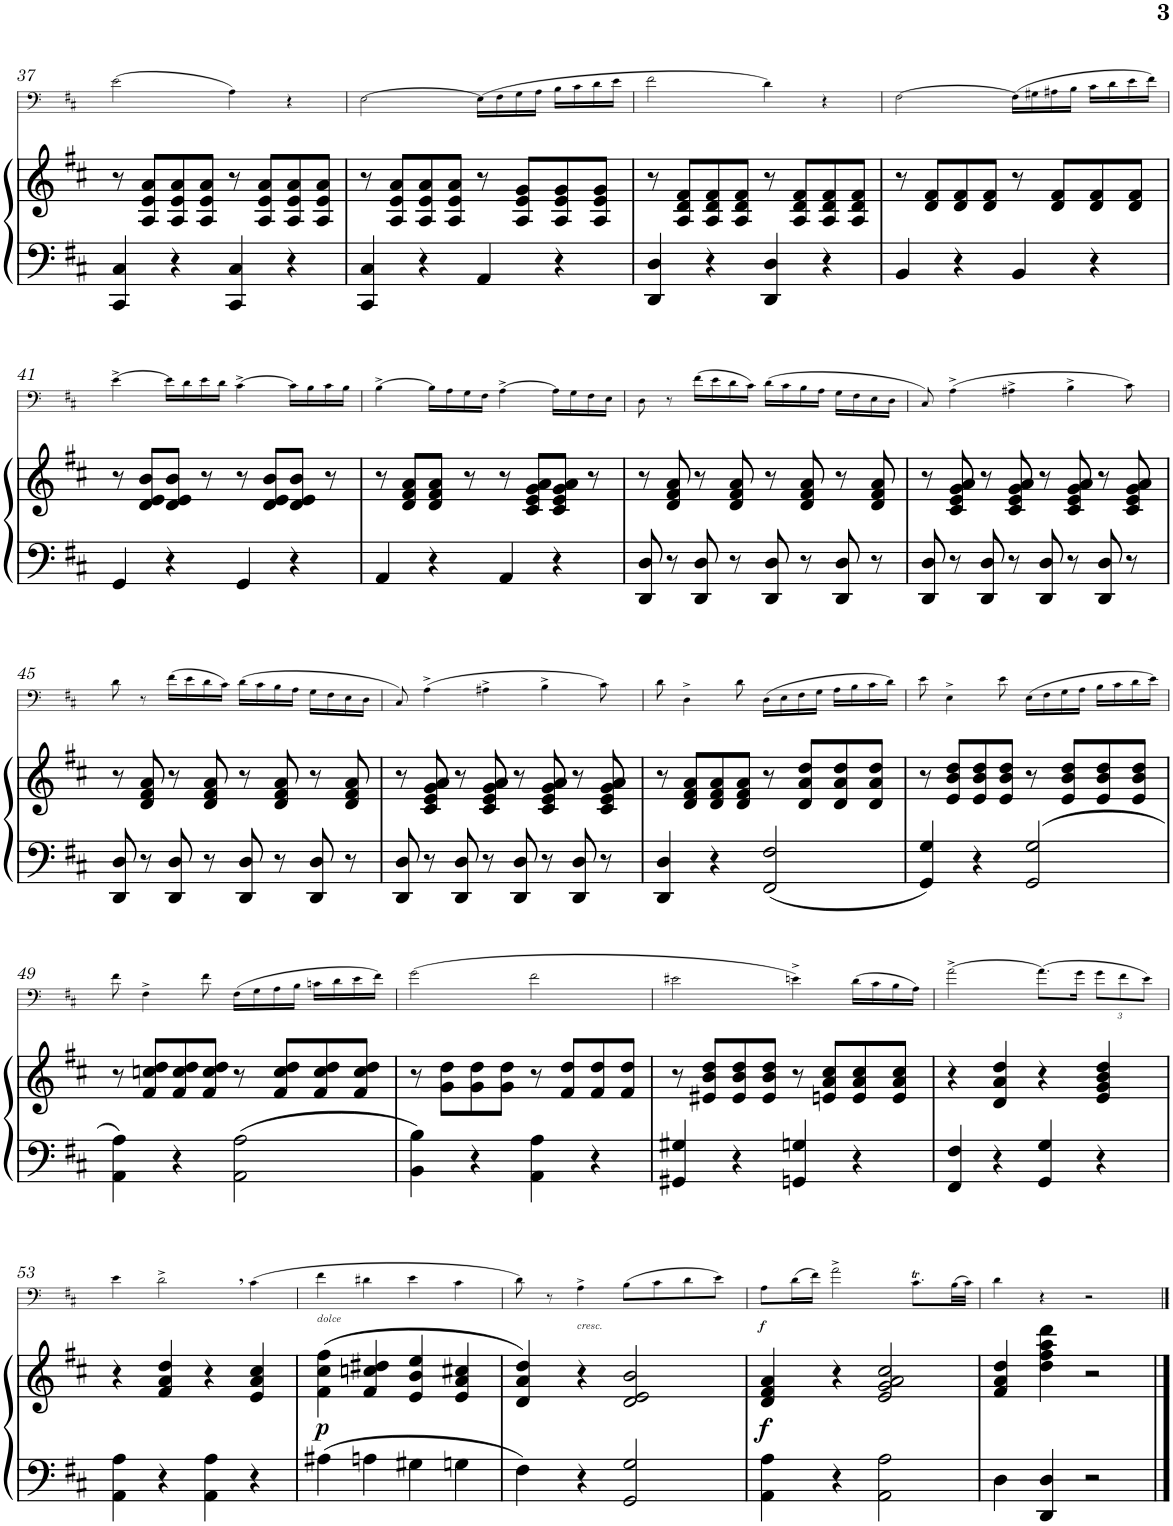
**kern	**kern	**dynam	**kern	**dynam
*part2	*part2	*part2	*part1	*part1
*staff3	*staff2	*staff2/3	*staff1	*staff1
*I"Piano	*	*	*I"Trombone	*
*I'Pno	*	*	*I'Trb	*
!!LO:PB:g=z
*clefF4	*clefG2	*	*clefF4	*
*k[f#c#]	*k[f#c#]	*	*k[f#c#]	*
*M4/4	*M4/4	*	*M4/4	*
*met(c)	*met(c)	*	*met(c)	*
=37	=37	=37	=37	=37
4CC#/ 4C#/	8r	.	(2e\	.
.	8A/ 8e/ 8a/L	.	.	.
4r	8A/ 8e/ 8a/	.	.	.
.	8A/ 8e/ 8a/J	.	.	.
4CC#/ 4C#/	8r	.	4A\)	.
.	8A/ 8e/ 8a/L	.	.	.
4r	8A/ 8e/ 8a/	.	4r	.
.	8A/ 8e/ 8a/J	.	.	.
=38	=38	=38	=38	=38
4CC#/ 4C#/	8r	.	[2E\	.
.	8A/ 8e/ 8a/L	.	.	.
4r	8A/ 8e/ 8a/	.	.	.
.	8A/ 8e/ 8a/J	.	.	.
4AA/	8r	.	(16E\LL]	.
.	.	.	16F#\	.
.	8A/ 8e/ 8g/L	.	16G\	.
.	.	.	16A\JJ	.
4r	8A/ 8e/ 8g/	.	16B\LL	.
.	.	.	16c#\	.
.	8A/ 8e/ 8g/J	.	16d\	.
.	.	.	16e\JJ	.
=39	=39	=39	=39	=39
4DD/ 4D/	8r	.	2f#\	.
.	8A/ 8d/ 8f#/L	.	.	.
4r	8A/ 8d/ 8f#/	.	.	.
.	8A/ 8d/ 8f#/J	.	.	.
4DD/ 4D/	8r	.	4d\)	.
.	8A/ 8d/ 8f#/L	.	.	.
4r	8A/ 8d/ 8f#/	.	4r	.
.	8A/ 8d/ 8f#/J	.	.	.
=40	=40	=40	=40	=40
4BB/	8r	.	[2F#\	.
.	8d/ 8f#/L	.	.	.
4r	8d/ 8f#/	.	.	.
.	8d/ 8f#/J	.	.	.
4BB/	8r	.	(16F#\LL]	.
.	.	.	16G#X\	.
.	8d/ 8f#/L	.	16A#X\	.
.	.	.	16B\JJ	.
4r	8d/ 8f#/	.	16c#\LL	.
.	.	.	16d\	.
.	8d/ 8f#/J	.	16e\	.
.	.	.	16f#\JJ)	.
!!LO:LB:g=z
=41	=41	=41	=41	=41
4GG/	8r	.	[4e^\	.
.	8d/ 8e/ 8b/L	.	.	.
4r	8d/ 8e/ 8b/J	.	16e\LL]	.
.	.	.	16d\	.
.	8r	.	16e\	.
.	.	.	16d\JJ	.
4GG/	8r	.	[4c#^\	.
.	8d/ 8e/ 8b/L	.	.	.
4r	8d/ 8e/ 8b/J	.	16c#\LL]	.
.	.	.	16B\	.
.	8r	.	16c#\	.
.	.	.	16B\JJ	.
=42	=42	=42	=42	=42
4AA/	8r	.	[4B^\	.
.	8d/ 8f#/ 8a/L	.	.	.
4r	8d/ 8f#/ 8a/J	.	16B\LL]	.
.	.	.	16A\	.
.	8r	.	16G\	.
.	.	.	16F#\JJ	.
4AA/	8r	.	[4A^\	.
.	8c#/ 8e/ 8g/ 8a/L	.	.	.
4r	8c#/ 8e/ 8g/ 8a/J	.	16A\LL]	.
.	.	.	16G\	.
.	8r	.	16F#\	.
.	.	.	16E\JJ	.
=43	=43	=43	=43	=43
8DD/ 8D/	8r	.	8D\	.
8r	8d/ 8f#/ 8a/	.	8r	.
8DD/ 8D/	8r	.	(16f#\LL	.
.	.	.	16e\	.
8r	8d/ 8f#/ 8a/	.	16d\	.
.	.	.	16c#\JJ)	.
8DD/ 8D/	8r	.	(16d\LL	.
.	.	.	16c#\	.
8r	8d/ 8f#/ 8a/	.	16B\	.
.	.	.	16A\JJ	.
8DD/ 8D/	8r	.	16G\LL	.
.	.	.	16F#\	.
8r	8d/ 8f#/ 8a/	.	16E\	.
.	.	.	16D\JJ	.
=44	=44	=44	=44	=44
8DD/ 8D/	8r	.	8C#/)	.
8r	8c#/ 8e/ 8g/ 8a/	.	(4A^\	.
8DD/ 8D/	8r	.	.	.
8r	8c#/ 8e/ 8g/ 8a/	.	4A#X^\	.
8DD/ 8D/	8r	.	.	.
8r	8c#/ 8e/ 8g/ 8a/	.	4B^\	.
8DD/ 8D/	8r	.	.	.
8r	8c#/ 8e/ 8g/ 8a/	.	8c#\)	.
!!LO:LB:g=z
=45	=45	=45	=45	=45
8DD/ 8D/	8r	.	8d\	.
8r	8d/ 8f#/ 8a/	.	8r	.
8DD/ 8D/	8r	.	(16f#\LL	.
.	.	.	16e\	.
8r	8d/ 8f#/ 8a/	.	16d\	.
.	.	.	16c#\JJ)	.
8DD/ 8D/	8r	.	(16d\LL	.
.	.	.	16c#\	.
8r	8d/ 8f#/ 8a/	.	16B\	.
.	.	.	16A\JJ	.
8DD/ 8D/	8r	.	16G\LL	.
.	.	.	16F#\	.
8r	8d/ 8f#/ 8a/	.	16E\	.
.	.	.	16D\JJ	.
=46	=46	=46	=46	=46
8DD/ 8D/	8r	.	8C#/)	.
8r	8c#/ 8e/ 8g/ 8a/	.	(4A^\	.
8DD/ 8D/	8r	.	.	.
8r	8c#/ 8e/ 8g/ 8a/	.	4A#X^\	.
8DD/ 8D/	8r	.	.	.
8r	8c#/ 8e/ 8g/ 8a/	.	4B^\	.
8DD/ 8D/	8r	.	.	.
8r	8c#/ 8e/ 8g/ 8a/	.	8c#\)	.
=47	=47	=47	=47	=47
4DD/ 4D/	8r	.	8d\	.
.	8d/ 8f#/ 8a/L	.	4D^\	.
4r	8d/ 8f#/ 8a/	.	.	.
.	8d/ 8f#/ 8a/J	.	8d\	.
2FF#/ 2F#/	8r	.	(16D\LL	.
.	.	.	16E\	.
.	8d/ 8a/ 8dd/L	.	16F#\	.
.	.	.	16G\JJ	.
.	8d/ 8a/ 8dd/	.	16A\LL	.
.	.	.	16B\	.
.	8d/ 8a/ 8dd/J	.	16c#\	.
.	.	.	16d\JJ)	.
=48	=48	=48	=48	=48
4GG/ 4G/	8r	.	8e\	.
.	8e/ 8b/ 8dd/L	.	4E^\	.
4r	8e/ 8b/ 8dd/	.	.	.
.	8e/ 8b/ 8dd/J	.	8e\	.
2GG/ 2G/	8r	.	(16E\LL	.
.	.	.	16F#\	.
.	8e/ 8b/ 8dd/L	.	16G\	.
.	.	.	16A\JJ	.
.	8e/ 8b/ 8dd/	.	16B\LL	.
.	.	.	16c#\	.
.	8e/ 8b/ 8dd/J	.	16d\	.
.	.	.	16e\JJ)	.
!!LO:LB:g=z
=49	=49	=49	=49	=49
4AA\ 4A\	8r	.	8f#\	.
.	8f#/ 8ccn/ 8dd/L	.	4F#^\	.
4r	8f#/ 8cc/ 8dd/	.	.	.
.	8f#/ 8cc/ 8dd/J	.	8f#\	.
2AA\ 2A\	8r	.	(16F#\LL	.
.	.	.	16G\	.
.	8f#/ 8cc/ 8dd/L	.	16A\	.
.	.	.	16B\JJ	.
.	8f#/ 8cc/ 8dd/	.	16cn\LL	.
.	.	.	16d\	.
.	8f#/ 8cc/ 8dd/J	.	16e\	.
.	.	.	16f#\JJ)	.
=50	=50	=50	=50	=50
4BB\ 4B\	8r	.	(2g\	.
.	8g\ 8dd\L	.	.	.
4r	8g\ 8dd\	.	.	.
.	8g\ 8dd\J	.	.	.
4AA\ 4A\	8r	.	2f#\	.
.	8f#/ 8dd/L	.	.	.
4r	8f#/ 8dd/	.	.	.
.	8f#/ 8dd/J	.	.	.
=51	=51	=51	=51	=51
4GG#X/ 4G#X/	8r	.	2e#X\	.
.	8e#X/ 8b/ 8dd/L	.	.	.
4r	8e#/ 8b/ 8dd/	.	.	.
.	8e#/ 8b/ 8dd/J	.	.	.
4GGn/ 4Gn/	8r	.	4en^\)	.
.	8en/ 8a/ 8cc#/L	.	.	.
4r	8e/ 8a/ 8cc#/	.	(16d\LL	.
.	.	.	16c#\	.
.	8e/ 8a/ 8cc#/J	.	16B\	.
.	.	.	16A\JJ)	.
=52	=52	=52	=52	=52
4FF#/ 4F#/	4r	.	[2a^\	.
4r	4d/ 4a/ 4dd/	.	.	.
4GG/ 4G/	4r	.	(8.a\L]	.
.	.	.	16g\Jk	.
*	*	*	*Xbrackettup	*
4r	4e/ 4g/ 4b/ 4dd/	.	12g\L	.
.	.	.	12f#\	.
.	.	.	12e\J)	.
!!LO:LB:g=z
=53	=53	=53	=53	=53
4AA\ 4A\	4r	.	4e\	.
4r	4f#/ 4a/ 4dd/	.	2d^,\	.
4AA\ 4A\	4r	.	.	.
4r	4e/ 4a/ 4cc#/	.	(4c#\	.
=54	=54	=54	=54	=54
!	!	!	!LO:TX:b:i:t=dolce	!
!	!	!LO:DY:b	!	!
4A#X\	(4f#\ 4cc#\ 4ff#\	p	4f#\	.
4An\	4f#/ 4ccn/ 4dd#X/	.	4d#X\	.
4G#X\	4e/ 4b/ 4ee/	.	4e\	.
4Gn\	4e/ 4a/ 4cc#X/	.	4c#\	.
=55	=55	=55	=55	=55
4F#\	4d/ 4a/ 4dd/)	.	8d\)	.
.	.	.	8r	.
!	!	!	!LO:TX:b:i:t=cresc.	!
4r	4r	.	4A^\	.
2GG/ 2G/	2d/ 2e/ 2b/	.	(8B\L	.
.	.	.	8c#\	.
.	.	.	8d\	.
.	.	.	8e\J)	.
=56	=56	=56	=56	=56
!	!	!LO:DY:b	!	!LO:DY:b
4AA\ 4A\	4d/ 4f#/ 4a/	f	8A\L	f
.	.	.	(16d\L	.
.	.	.	16f#\JJ)	.
4r	4r	.	2a^\	.
2AA\ 2A\	2e/ 2g/ 2a/ 2cc#/	.	.	.
.	.	.	8.c#t\L	.
.	.	.	(32B\LL	.
.	.	.	32c#\JJJ)	.
=57	=57	=57	=57	=57
4D\	4f#/ 4a/ 4dd/	.	4d\	.
4DD/ 4D/	4dd\ 4ff#\ 4aa\ 4ddd\	.	4r	.
2r	2r	.	2r	.
==	==	==	==	==
*-	*-	*-	*-	*-
